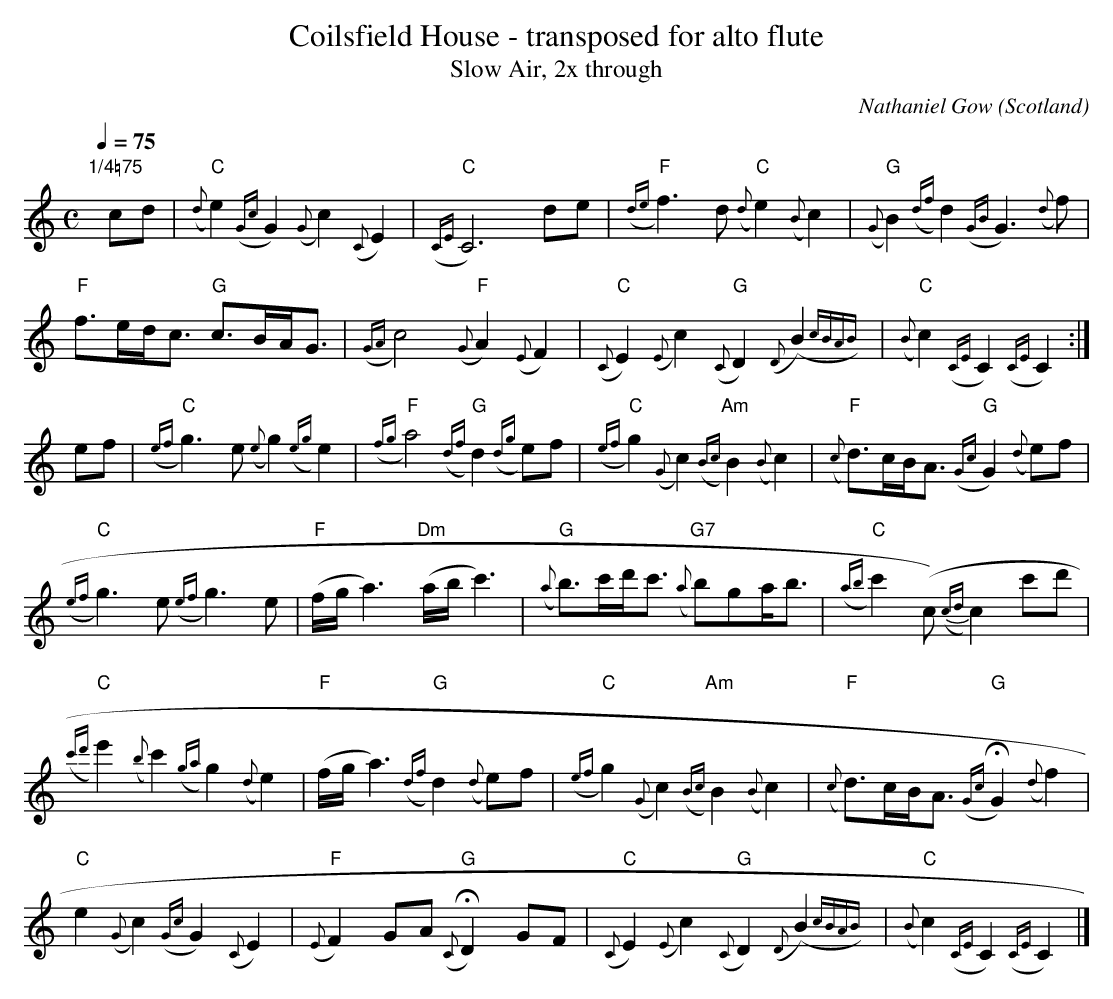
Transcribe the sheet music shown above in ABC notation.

X:1
T:Coilsfield House - transposed for alto flute
T:Slow Air, 2x through
C:Nathaniel Gow
O:Scotland
M:C
Q:1/4=75
K:C %Transposed from G
"1/4=75"ycd|"C"({d}e2) ({Gc}G2) ({G}c2) ({C}E2)|({CE}"C"C6) de|({de}"F"f3) d ({d}"C"e2) ({B}c2)|({G}"G"B2) ({df}d2) ({GB}G3) ({d}f)|
"F"f>ed<c "G"c>BA<G|({G"Am"}c4) ({G}"F"A2) ({E}F2)|({C}"C"E2) ({E}c2) ({C}"G"D2) ({D}(B2){cBAB})|({B}"C"c2) ({CE}C2) ({CE}C2):|
ef|({ef}"C"g3) e ({e}g2) ({eg}e2)|({fg}"F"a4) ({df}"G"d2) ({dg}e)f|({ef}"C"g2) ({G}c2) ({Bc}"Am"B2) ({B}c2)|({c}"F"d>)cB<A ({Gc}"G"G2) ({d}e)f|
({ef}"C"g3) e ({ef}g3) e|"F"(f/g/a3) "Dm"(a/b/c'3)|({a}"G"b>)c'd'<c' ({a}"G7"b)ga<b|({ab}"C"c'2) (c) ({cd}c2) c'd'|
({c'd'}"C"e'2) ({b}c'2) ({ga}g2) ({d}e2)|"F"(f/g/a3) ({df}"G"d2) ({d}e)f|({ef}"C"g2) ({G}c2) ({Bc}"Am"B2) ({B}c2)|({c}"F"d>)cB<A ({Gc}"G"HG2) ({d}f2)|
"C"e2 ({G}c2) ({Gc}G2) ({C}E2)|({E}"F"F2) GA ({C}"G"HD2) GF|({C}"C"E2) ({E}c2) ({C}"G"D2) ({D}(B2){cBAB})|({B}"C"c2) ({CE}C2) ({CE}C2)|]
